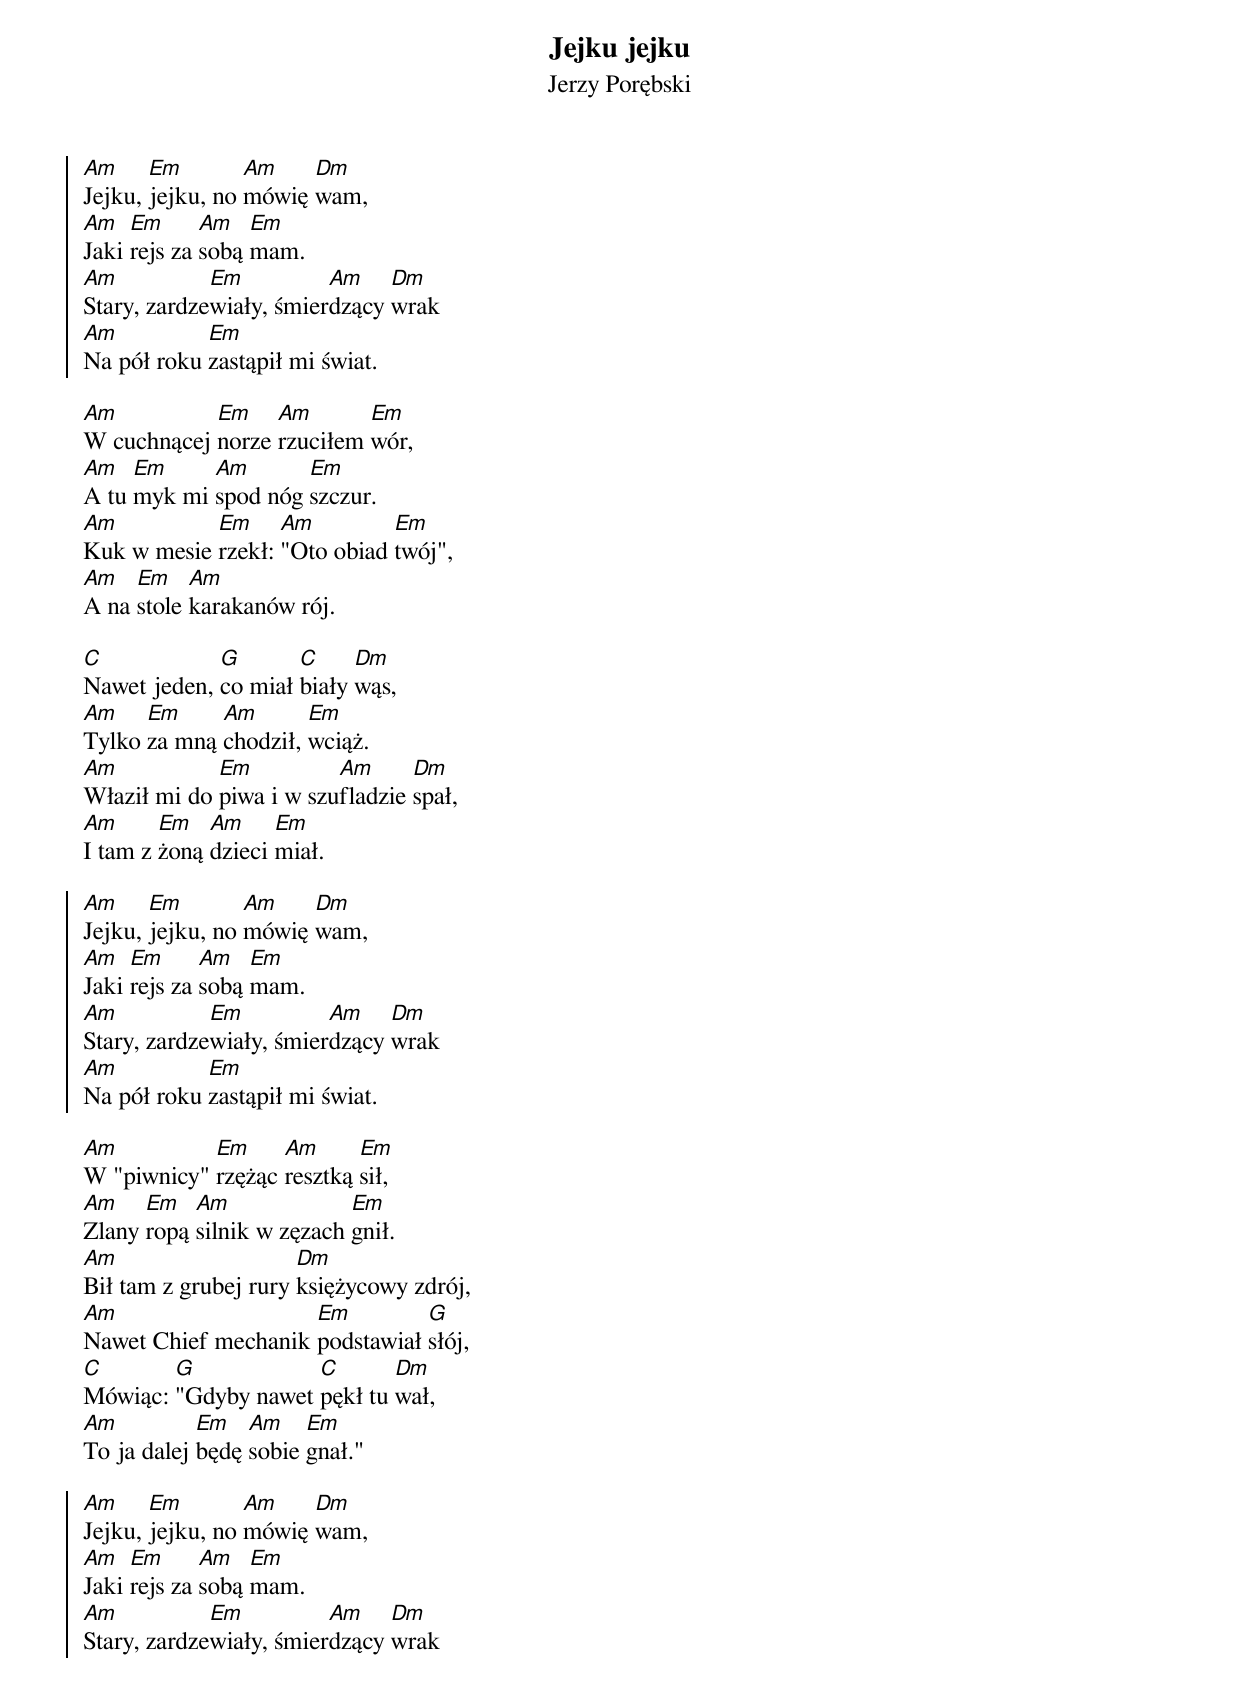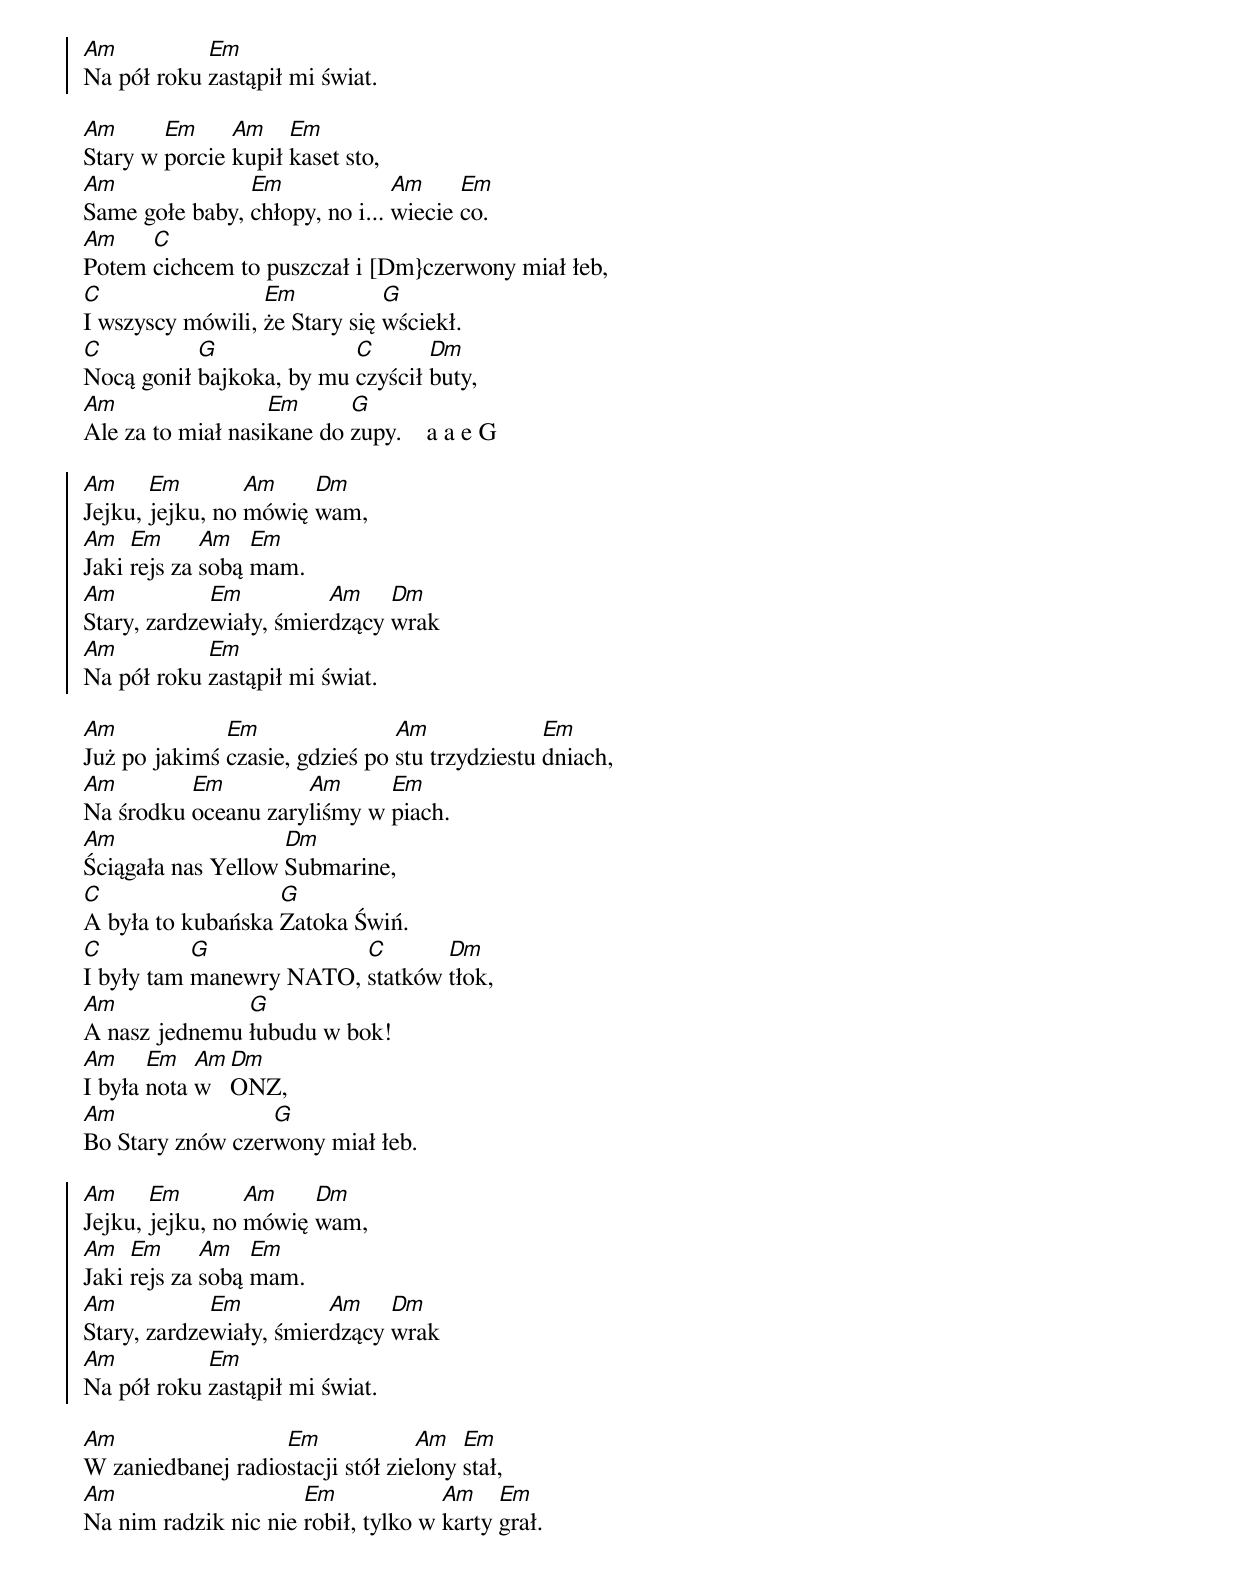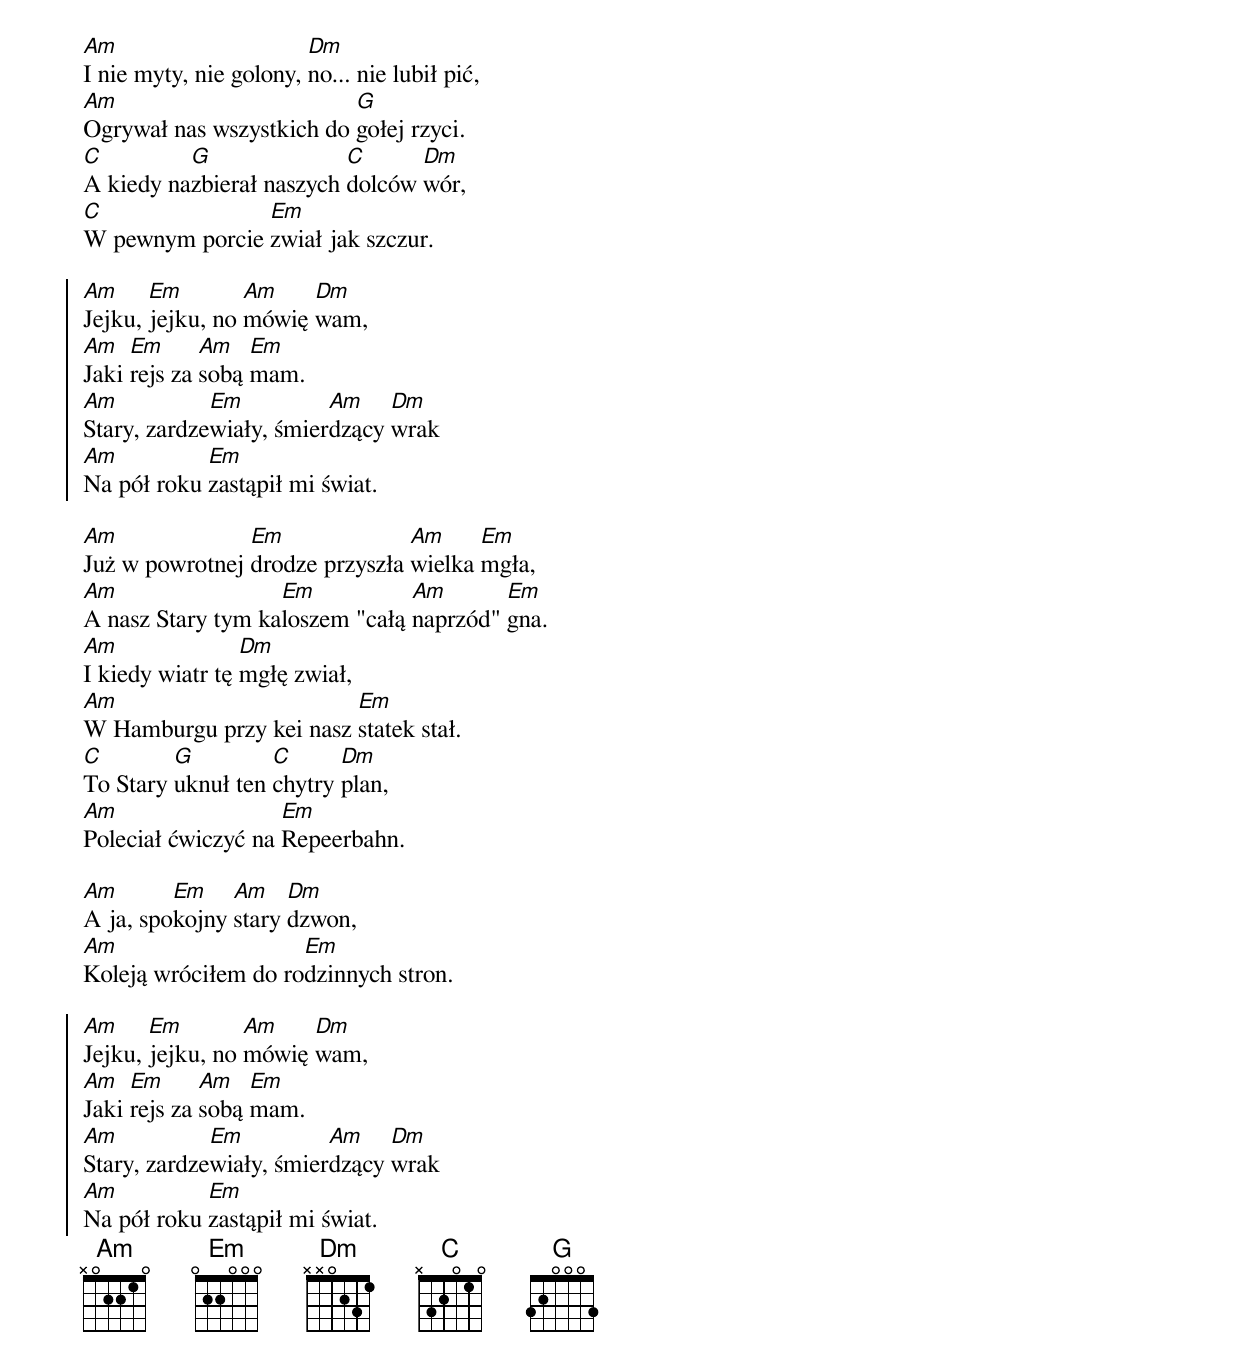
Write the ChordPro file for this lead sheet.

{t:Jejku jejku}
{st:Jerzy Porębski}
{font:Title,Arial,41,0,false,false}
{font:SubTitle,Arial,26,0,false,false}
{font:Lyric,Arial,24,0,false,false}
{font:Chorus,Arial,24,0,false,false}
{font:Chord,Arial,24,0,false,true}
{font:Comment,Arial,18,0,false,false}
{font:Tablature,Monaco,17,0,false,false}
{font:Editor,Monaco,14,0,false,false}
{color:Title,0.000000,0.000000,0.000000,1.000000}
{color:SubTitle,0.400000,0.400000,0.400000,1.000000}
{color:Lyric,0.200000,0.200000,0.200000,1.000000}
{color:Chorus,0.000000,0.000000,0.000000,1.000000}
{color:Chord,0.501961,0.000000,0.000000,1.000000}
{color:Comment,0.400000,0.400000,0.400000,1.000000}
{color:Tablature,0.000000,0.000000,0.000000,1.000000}
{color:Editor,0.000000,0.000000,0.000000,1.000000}
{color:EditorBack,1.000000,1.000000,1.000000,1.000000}
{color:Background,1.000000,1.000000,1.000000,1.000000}
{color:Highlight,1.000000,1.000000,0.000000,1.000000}
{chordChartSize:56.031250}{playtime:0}
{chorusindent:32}
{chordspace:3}
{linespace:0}
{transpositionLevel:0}
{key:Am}
{soc}
[Am]Jejku, [Em]jejku, no [Am]mówię [Dm]wam,
[Am]Jaki [Em]rejs za [Am]sobą [Em]mam.
[Am]Stary, zardze[Em]wiały, śmier[Am]dzący [Dm]wrak
[Am]Na pół roku [Em]zastąpił mi świat.
{eoc}

[Am]W cuchnącej [Em]norze [Am]rzuciłem [Em]wór,
[Am]A tu [Em]myk mi [Am]spod nóg [Em]szczur.
[Am]Kuk w mesie [Em]rzekł: [Am]"Oto obiad [Em]twój",
[Am]A na [Em]stole [Am]karakanów rój.

[C]Nawet jeden, [G]co miał [C]biały [Dm]wąs,
[Am]Tylko [Em]za mną [Am]chodził, [Em]wciąż.
[Am]Właził mi do [Em]piwa i w szu[Am]fladzie [Dm]spał,
[Am]I tam z [Em]żoną [Am]dzieci [Em]miał.

{soc}
[Am]Jejku, [Em]jejku, no [Am]mówię [Dm]wam,
[Am]Jaki [Em]rejs za [Am]sobą [Em]mam.
[Am]Stary, zardze[Em]wiały, śmier[Am]dzący [Dm]wrak
[Am]Na pół roku [Em]zastąpił mi świat.
{eoc}

[Am]W "piwnicy" [Em]rzężąc [Am]resztką [Em]sił,
[Am]Zlany [Em]ropą [Am]silnik w zęzach [Em]gnił.
[Am]Bił tam z grubej rury [Dm]księżycowy zdrój,
[Am]Nawet Chief mechanik [Em]podstawiał [G]słój,
[C]Mówiąc: [G]"Gdyby nawet [C]pękł tu [Dm]wał,
[Am]To ja dalej [Em]będę [Am]sobie [Em]gnał."

{soc}
[Am]Jejku, [Em]jejku, no [Am]mówię [Dm]wam,
[Am]Jaki [Em]rejs za [Am]sobą [Em]mam.
[Am]Stary, zardze[Em]wiały, śmier[Am]dzący [Dm]wrak
[Am]Na pół roku [Em]zastąpił mi świat.
{eoc}

[Am]Stary w [Em]porcie [Am]kupił [Em]kaset sto,
[Am]Same gołe baby, [Em]chłopy, no i... [Am]wiecie [Em]co.
[Am]Potem [C]cichcem to puszczał i [Dm}czerwony miał łeb,
[C]I wszyscy mówili, [Em]że Stary się [G]wściekł.
[C]Nocą gonił [G]bajkoka, by mu [C]czyścił [Dm]buty,
[Am]Ale za to miał nasi[Em]kane do [G]zupy.    a a e G

{soc}
[Am]Jejku, [Em]jejku, no [Am]mówię [Dm]wam,
[Am]Jaki [Em]rejs za [Am]sobą [Em]mam.
[Am]Stary, zardze[Em]wiały, śmier[Am]dzący [Dm]wrak
[Am]Na pół roku [Em]zastąpił mi świat.
{eoc}

[Am]Już po jakimś [Em]czasie, gdzieś po [Am]stu trzydziestu [Em]dniach,
[Am]Na środku [Em]oceanu zary[Am]liśmy w [Em]piach.
[Am]Ściągała nas Yellow [Dm]Submarine,
[C]A była to kubańska [G]Zatoka Świń.
[C]I były tam [G]manewry NATO, [C]statków [Dm]tłok,
[Am]A nasz jednemu [G]łubudu w bok!
[Am]I była [Em]nota [Am]w [Dm]ONZ,
[Am]Bo Stary znów czer[G]wony miał łeb.

{soc}
[Am]Jejku, [Em]jejku, no [Am]mówię [Dm]wam,
[Am]Jaki [Em]rejs za [Am]sobą [Em]mam.
[Am]Stary, zardze[Em]wiały, śmier[Am]dzący [Dm]wrak
[Am]Na pół roku [Em]zastąpił mi świat.
{eoc}

[Am]W zaniedbanej radio[Em]stacji stół zie[Am]lony [Em]stał,
[Am]Na nim radzik nic nie [Em]robił, tylko w [Am]karty [Em]grał.
[Am]I nie myty, nie golony, [Dm]no... nie lubił pić,
[Am]Ogrywał nas wszystkich do [G]gołej rzyci.
[C]A kiedy na[G]zbierał naszych [C]dolców [Dm]wór,
[C]W pewnym porcie [Em]zwiał jak szczur.

{soc}
[Am]Jejku, [Em]jejku, no [Am]mówię [Dm]wam,
[Am]Jaki [Em]rejs za [Am]sobą [Em]mam.
[Am]Stary, zardze[Em]wiały, śmier[Am]dzący [Dm]wrak
[Am]Na pół roku [Em]zastąpił mi świat.
{eoc}

[Am]Już w powrotnej [Em]drodze przyszła [Am]wielka [Em]mgła,
[Am]A nasz Stary tym ka[Em]loszem "całą [Am]naprzód" [Em]gna.
[Am]I kiedy wiatr tę [Dm]mgłę zwiał,
[Am]W Hamburgu przy kei nasz [Em]statek stał.
[C]To Stary [G]uknuł ten [C]chytry [Dm]plan,
[Am]Poleciał ćwiczyć na [Em]Repeerbahn.

[Am]A ja, spo[Em]kojny [Am]stary [Dm]dzwon,
[Am]Koleją wróciłem do ro[Em]dzinnych stron.

{soc}
[Am]Jejku, [Em]jejku, no [Am]mówię [Dm]wam,
[Am]Jaki [Em]rejs za [Am]sobą [Em]mam.
[Am]Stary, zardze[Em]wiały, śmier[Am]dzący [Dm]wrak
[Am]Na pół roku [Em]zastąpił mi świat.
{eoc}
